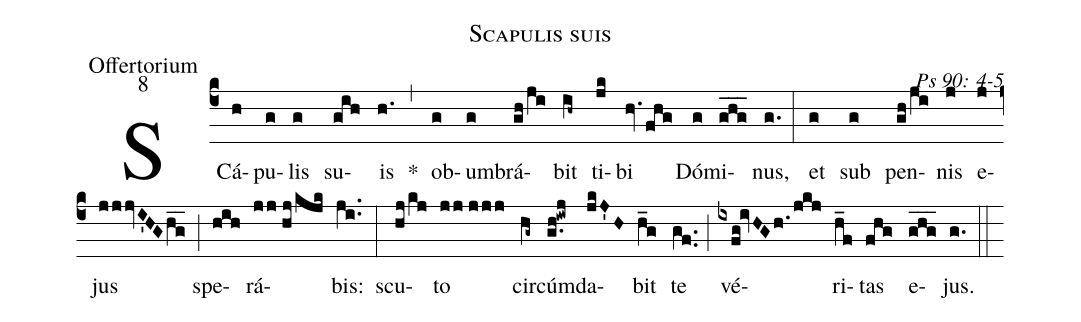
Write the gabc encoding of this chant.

name: Scapulis suis;
office-part: Offertorium;
mode: 8;
commentary: Ps 90: 4-5;
%%
(c4) SCá(h)pu(g)lis(g) su(gih)is(h.) *(,) ob(g)um(g)brá(gh/ji)bit(ih~) ti(jk)bi(hv.fhg) Dó(g)mi(ghg___)nus,(g.) (:)
et(g) sub(g) pen(gh/ji)nis(j) e(j)jus(jjjvI'HG/hg__) (;) spe(hih)rá(jj//hj/kjk)bis:(ji..) (:)
scu(hj/kj)to(jj//jjj) cir(hg~)cúm(g.h!iwj)da(jkJ'H)bit(h_g) te(gf..) (;) vé(ixfg!ivHGh./jkj)ri(h_f)tas(fhg) e(ghg___)jus.(g.) (::)
